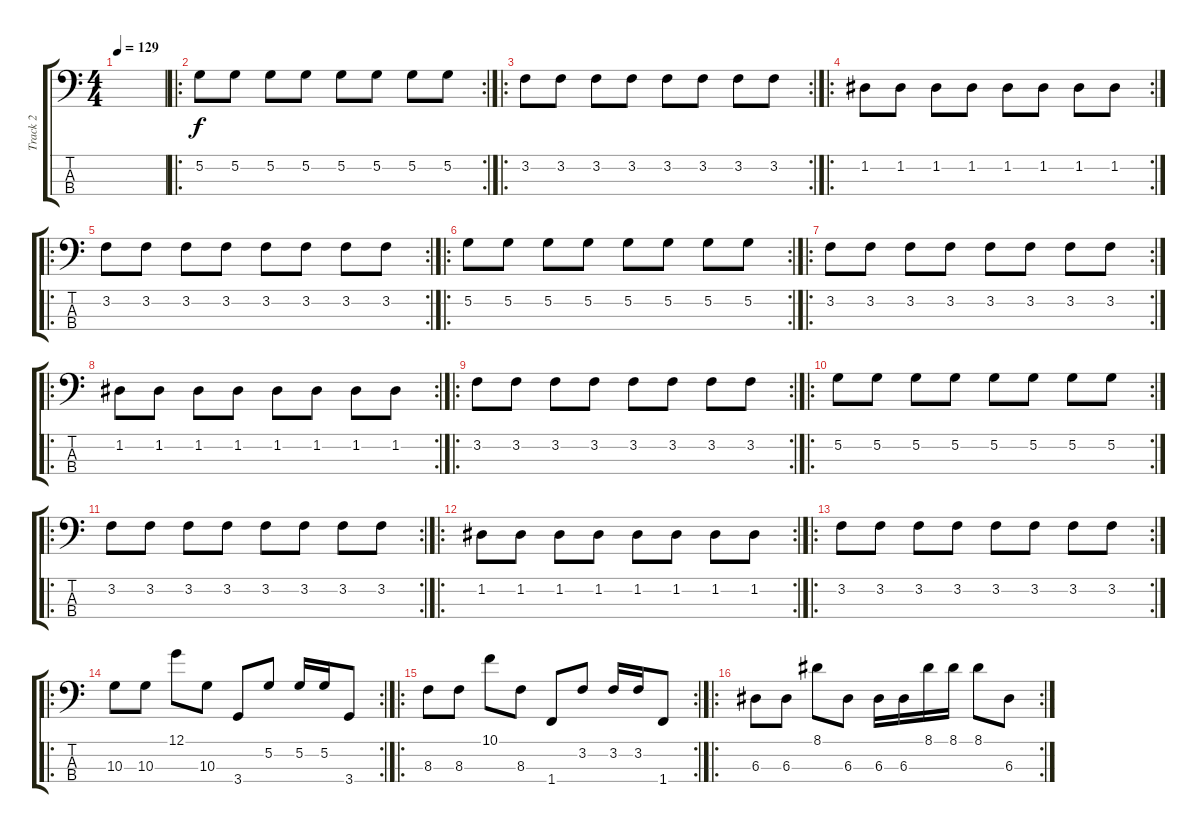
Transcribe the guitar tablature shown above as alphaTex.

\track ("Track 2" "Track 2") {instrument electricbasspick}
\staff {score tabs}
\tuning (G2 D2 A1 E1) {hide}
\ts (4 4)
\tempo 129
\clef f4
\ks c
|
\ro
\rc 2
5.2.8 5.2.8 5.2.8 5.2.8 5.2.8 5.2.8 5.2.8 5.2.8 |
\ro
\rc 2
3.2.8 3.2.8 3.2.8 3.2.8 3.2.8 3.2.8 3.2.8 3.2.8 |
\ro
\rc 2
1.2.8 1.2.8 1.2.8 1.2.8 1.2.8 1.2.8 1.2.8 1.2.8 |
\ro
\rc 2
3.2.8 3.2.8 3.2.8 3.2.8 3.2.8 3.2.8 3.2.8 3.2.8 |
\ro
\rc 2
5.2.8 5.2.8 5.2.8 5.2.8 5.2.8 5.2.8 5.2.8 5.2.8 |
\ro
\rc 2
3.2.8 3.2.8 3.2.8 3.2.8 3.2.8 3.2.8 3.2.8 3.2.8 |
\ro
\rc 2
1.2.8 1.2.8 1.2.8 1.2.8 1.2.8 1.2.8 1.2.8 1.2.8 |
\ro
\rc 2
3.2.8 3.2.8 3.2.8 3.2.8 3.2.8 3.2.8 3.2.8 3.2.8 |
\ro
\rc 2
5.2.8 5.2.8 5.2.8 5.2.8 5.2.8 5.2.8 5.2.8 5.2.8 |
\ro
\rc 2
3.2.8 3.2.8 3.2.8 3.2.8 3.2.8 3.2.8 3.2.8 3.2.8 |
\ro
\rc 2
1.2.8 1.2.8 1.2.8 1.2.8 1.2.8 1.2.8 1.2.8 1.2.8 |
\ro
\rc 2
3.2.8 3.2.8 3.2.8 3.2.8 3.2.8 3.2.8 3.2.8 3.2.8 |
\ro
\rc 2
10.3.8 10.3.8 12.1.8 10.3.8 3.4.8 5.2.8 5.2.16 5.2.16 3.4.8 |
\ro
\rc 2
8.3.8 8.3.8 10.1.8 8.3.8 1.4.8 3.2.8 3.2.16 3.2.16 1.4.8 |
\ro
\rc 2
6.3.8 6.3.8 8.1.8 6.3.8 6.3.16 6.3.16 8.1.16 8.1.16 8.1.8 6.3.8
